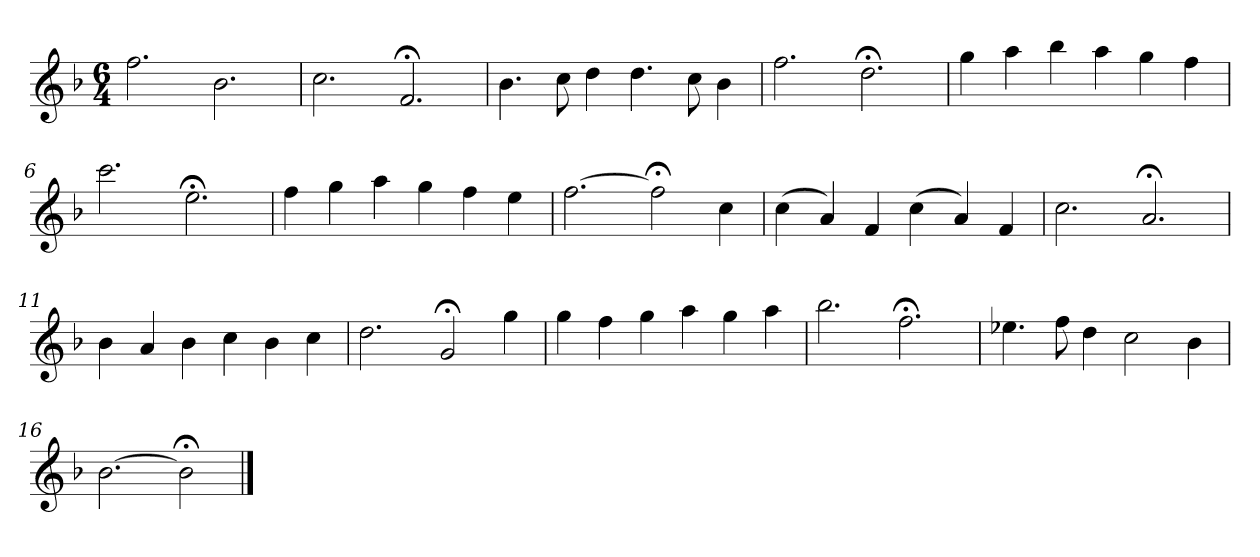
**kern
*part1
*staff1
*k[b-]
*F:
*M6/4
*MM120
=1
2.ff
2.b-
=2
2.cc
2.f;<
=3
4.b-
8cc
4dd
4.dd
8cc
4b-
=4
2.ff
2.dd;<
=5
4gg
4aa
4bb-
4aa
4gg
4ff
=6
2.ccc
2.ee;<
=7
4ff
4gg
4aa
4gg
4ff
4ee
=8
[2.ff
2ff;<]
4cc
=9
(4cc
4a)
4f
(4cc
4a)
4f
=10
2.cc
2.a;<
=11
4b-
4a
4b-
4cc
4b-
4cc
=12
2.dd
2g;<
4gg
=13
4gg
4ff
4gg
4aa
4gg
4aa
=14
2.bb-
2.ff;<
=15
4.ee-X
8ff
4dd
2cc
4b-
=16
[2.b-
2b-;<]
==
*-
